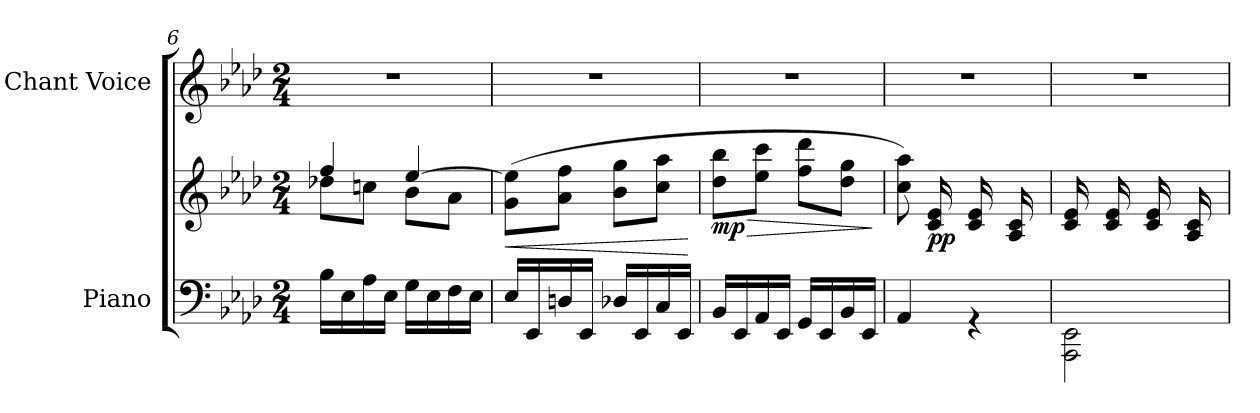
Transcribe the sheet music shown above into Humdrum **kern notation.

**kern	**kern	**dynam	**kern
*part2	*part2	*part2	*part1
*staff3	*staff2	*staff2/3	*staff1
*I"Piano	*	*	*I"Chant Voice
*I'Pno	*	*	*
*clefF4	*clefG2	*	*clefG2
*k[b-e-a-d-]	*k[b-e-a-d-]	*	*k[b-e-a-d-]
*M2/4	*M2/4	*	*M2/4
=6	=6	=6	=6
*	*^	*	*
16B-\LL	4ff/	8dd-X\L	.	2r
16E-\	.	.	.	.
16A-\	.	8ccn\J	.	.
16E-\JJ	.	.	.	.
16G\LL	[4ee-/	8b-\L	.	.
16E-\	.	.	.	.
16F\	.	8a-\J	.	.
16E-\JJ	.	.	.	.
*	*v	*v	*	*
=7	=7	=7	=7
!	!	!LO:HP:b	!
16E-/LL	(>8g\ 8ee-\]L	<	2r
16EE-/	.	.	.
16Dn/	8a-\ 8ff\J	.	.
16EE-/JJ	.	.	.
16D-X/LL	8b-\ 8gg\L	.	.
16EE-/	.	.	.
16C/	8cc\ 8aa-\J	.	.
16EE-/JJ	.	.	.
.	.	[	.
!!LO:LB:g=z
=8	=8	=8	=8
!	!	!LO:HP:b	!
!	!	!LO:DY:n=1:b	!
16BB-/LL	8dd-\ 8bb-\L	> mp	2r
16EE-/	.	.	.
16AA-/	8ee-\ 8ccc\J	.	.
16EE-/JJ	.	.	.
16GG/LL	8ff\ 8ddd-\L	.	.
16EE-/	.	.	.
16BB-/	8dd-\ 8gg\J	.	.
16EE-/JJ	.	.	.
.	.	]	.
=9	=9	=9	=9
*^	*	*	*
8.ryy	4AA-/	8cc\ 8aa-\)	.	2r
!	!	!	!LO:DY:b	!
.	.	(>16c/ 16e-/LL	pp	.
16E-/JJ	.	16ryy	.	.
16ryy	4rGG	16c/ 16e-/LL	.	.
16E-/	.	16ryy	.	.
16ryy	.	16A-/ 16c/	.	.
16E-/JJ)	.	16ryy	.	.
=10	=10	=10	=10	=10
16ryy	2AAA-\ 2EE-\	(>16c/ 16e-/LL	.	2r
16E-/	.	16ryy	.	.
16ryy	.	16c/ 16e-/	.	.
16E-/JJ	.	16ryy	.	.
16ryy	.	16c/ 16e-/LL	.	.
16E-/	.	16ryy	.	.
16ryy	.	16A-/ 16c/	.	.
16E-/JJ)	.	16ryy	.	.
*v	*v	*	*	*
=	=	=	=
*-	*-	*-	*-
